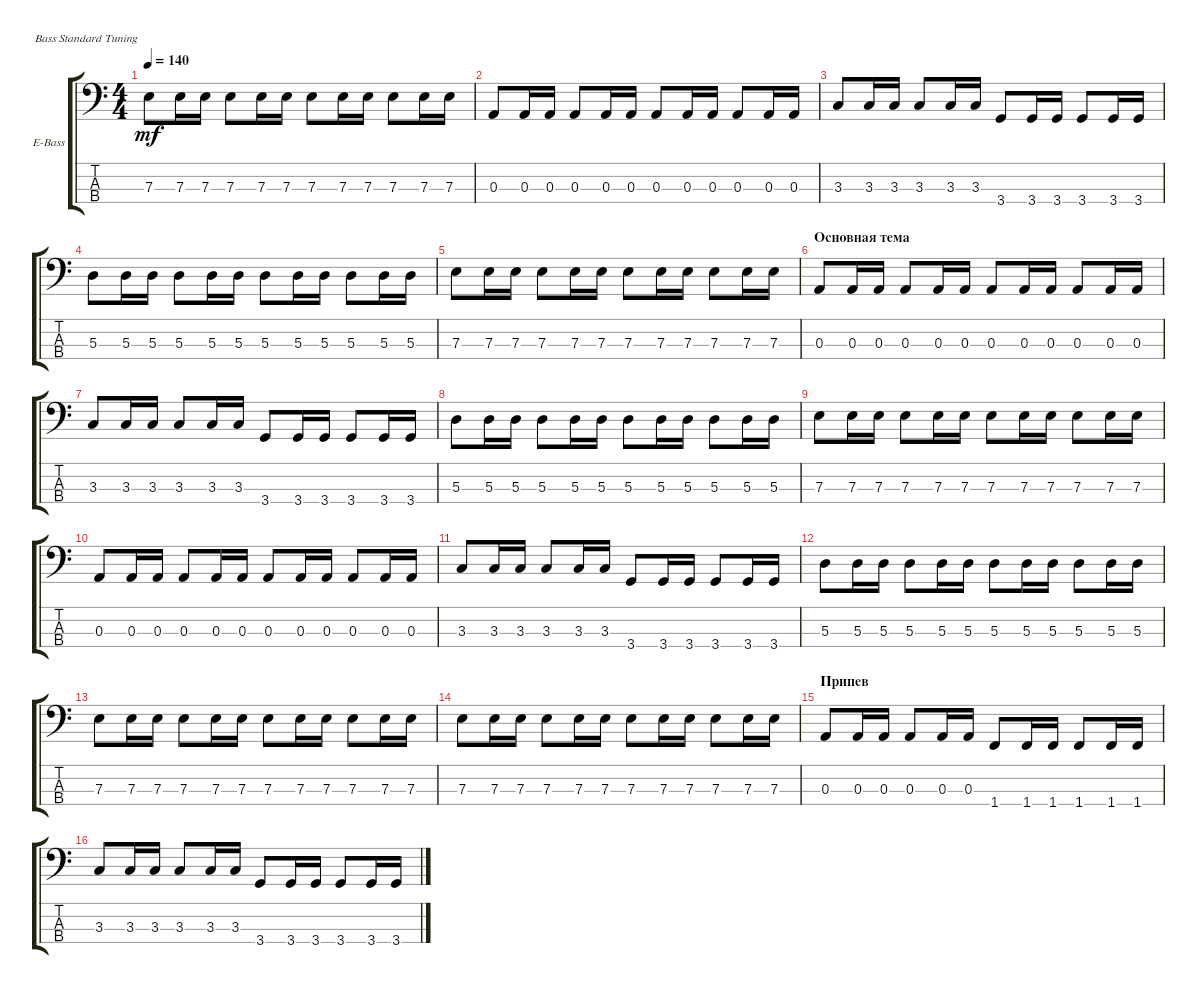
\bracketExtendMode groupsimilarinstruments
\firstSystemTrackNameOrientation horizontal
\otherSystemsTrackNameOrientation horizontal
\track ("БАСС" "E-Bass") {solo instrument electricbassfinger}
\staff {score tabs}
\tuning (G2 D2 A1 E1)
\ts (4 4)
\tempo 140
\clef f4
\ks c
7.3.8{dy mf} 7.3.16 7.3.16 7.3.8 7.3.16 7.3.16 7.3.8 7.3.16 7.3.16 7.3.8 7.3.16 7.3.16 |
0.3.8 0.3.16 0.3.16 0.3.8 0.3.16 0.3.16 0.3.8 0.3.16 0.3.16 0.3.8 0.3.16 0.3.16 |
3.3.8 3.3.16 3.3.16 3.3.8 3.3.16 3.3.16 3.4.8 3.4.16 3.4.16 3.4.8 3.4.16 3.4.16 |
5.3.8 5.3.16 5.3.16 5.3.8 5.3.16 5.3.16 5.3.8 5.3.16 5.3.16 5.3.8 5.3.16 5.3.16 |
7.3.8 7.3.16 7.3.16 7.3.8 7.3.16 7.3.16 7.3.8 7.3.16 7.3.16 7.3.8 7.3.16 7.3.16 |
\section ("" "Основная тема")
0.3.8 0.3.16 0.3.16 0.3.8 0.3.16 0.3.16 0.3.8 0.3.16 0.3.16 0.3.8 0.3.16 0.3.16 |
3.3.8 3.3.16 3.3.16 3.3.8 3.3.16 3.3.16 3.4.8 3.4.16 3.4.16 3.4.8 3.4.16 3.4.16 |
5.3.8 5.3.16 5.3.16 5.3.8 5.3.16 5.3.16 5.3.8 5.3.16 5.3.16 5.3.8 5.3.16 5.3.16 |
7.3.8 7.3.16 7.3.16 7.3.8 7.3.16 7.3.16 7.3.8 7.3.16 7.3.16 7.3.8 7.3.16 7.3.16 |
0.3.8 0.3.16 0.3.16 0.3.8 0.3.16 0.3.16 0.3.8 0.3.16 0.3.16 0.3.8 0.3.16 0.3.16 |
3.3.8 3.3.16 3.3.16 3.3.8 3.3.16 3.3.16 3.4.8 3.4.16 3.4.16 3.4.8 3.4.16 3.4.16 |
5.3.8 5.3.16 5.3.16 5.3.8 5.3.16 5.3.16 5.3.8 5.3.16 5.3.16 5.3.8 5.3.16 5.3.16 |
7.3.8 7.3.16 7.3.16 7.3.8 7.3.16 7.3.16 7.3.8 7.3.16 7.3.16 7.3.8 7.3.16 7.3.16 |
7.3.8 7.3.16 7.3.16 7.3.8 7.3.16 7.3.16 7.3.8 7.3.16 7.3.16 7.3.8 7.3.16 7.3.16 |
\section ("" "Припев")
0.3.8 0.3.16 0.3.16 0.3.8 0.3.16 0.3.16 1.4.8 1.4.16 1.4.16 1.4.8 1.4.16 1.4.16 |
3.3.8 3.3.16 3.3.16 3.3.8 3.3.16 3.3.16 3.4.8 3.4.16 3.4.16 3.4.8 3.4.16 3.4.16
